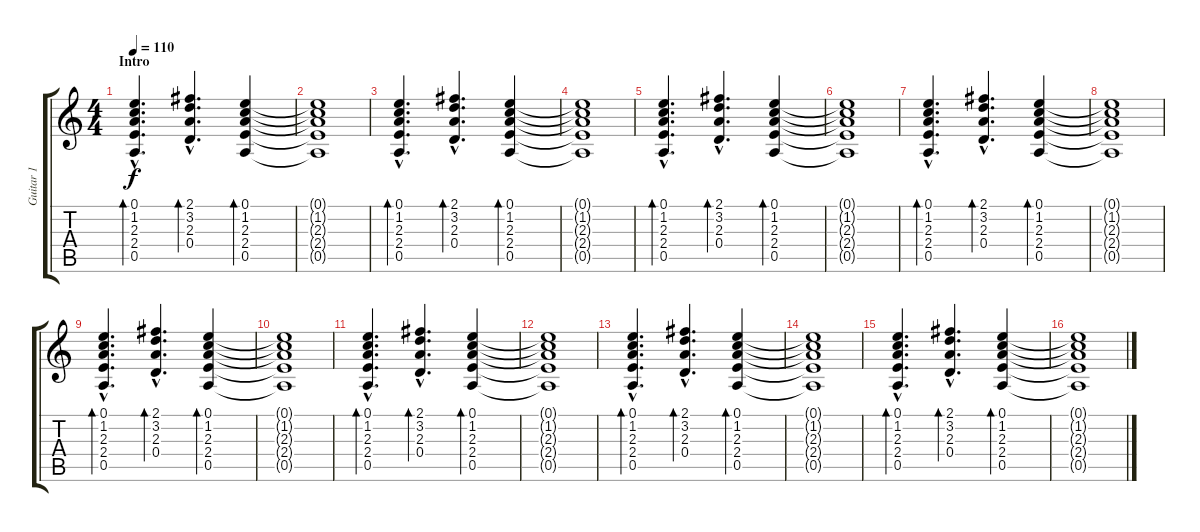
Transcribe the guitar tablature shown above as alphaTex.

\track ("Guitar 1" "Guitar 1") {instrument electricguitarclean}
\staff {score tabs}
\tuning (E4 B3 G3 D3 A2 E2) {hide}
\ts (4 4)
\section ("" "Intro")
\tempo 110
\clef g2
\ks c
(0.1{hac} 1.2{hac} 2.3{hac} 2.4{hac} 0.5{hac}).4{d bd 240 dy f instrument electricguitarclean} (2.1{hac} 3.2{hac} 2.3{hac} 0.4{hac}).4{d bd 60} (0.1 1.2 2.3 2.4 0.5).4{bd 120} |
(0.1{t} 1.2{t} 2.3{t} 2.4{t} 0.5{t}).1 |
(0.1{hac} 1.2{hac} 2.3{hac} 2.4{hac} 0.5{hac}).4{d bd 240} (2.1{hac} 3.2{hac} 2.3{hac} 0.4{hac}).4{d bd 60} (0.1 1.2 2.3 2.4 0.5).4{bd 120} |
(0.1{t} 1.2{t} 2.3{t} 2.4{t} 0.5{t}).1 |
(0.1{hac} 1.2{hac} 2.3{hac} 2.4{hac} 0.5{hac}).4{d bd 240} (2.1{hac} 3.2{hac} 2.3{hac} 0.4{hac}).4{d bd 60} (0.1 1.2 2.3 2.4 0.5).4{bd 120} |
(0.1{t} 1.2{t} 2.3{t} 2.4{t} 0.5{t}).1 |
(0.1{hac} 1.2{hac} 2.3{hac} 2.4{hac} 0.5{hac}).4{d bd 240} (2.1{hac} 3.2{hac} 2.3{hac} 0.4{hac}).4{d bd 60} (0.1 1.2 2.3 2.4 0.5).4{bd 120} |
(0.1{t} 1.2{t} 2.3{t} 2.4{t} 0.5{t}).1 |
(0.1{hac} 1.2{hac} 2.3{hac} 2.4{hac} 0.5{hac}).4{d bd 240} (2.1{hac} 3.2{hac} 2.3{hac} 0.4{hac}).4{d bd 60} (0.1 1.2 2.3 2.4 0.5).4{bd 120} |
(0.1{t} 1.2{t} 2.3{t} 2.4{t} 0.5{t}).1 |
(0.1{hac} 1.2{hac} 2.3{hac} 2.4{hac} 0.5{hac}).4{d bd 240} (2.1{hac} 3.2{hac} 2.3{hac} 0.4{hac}).4{d bd 60} (0.1 1.2 2.3 2.4 0.5).4{bd 120} |
(0.1{t} 1.2{t} 2.3{t} 2.4{t} 0.5{t}).1 |
(0.1{hac} 1.2{hac} 2.3{hac} 2.4{hac} 0.5{hac}).4{d bd 240} (2.1{hac} 3.2{hac} 2.3{hac} 0.4{hac}).4{d bd 60} (0.1 1.2 2.3 2.4 0.5).4{bd 120} |
(0.1{t} 1.2{t} 2.3{t} 2.4{t} 0.5{t}).1 |
(0.1{hac} 1.2{hac} 2.3{hac} 2.4{hac} 0.5{hac}).4{d bd 240} (2.1{hac} 3.2{hac} 2.3{hac} 0.4{hac}).4{d bd 60} (0.1 1.2 2.3 2.4 0.5).4{bd 120} |
(0.1{t} 1.2{t} 2.3{t} 2.4{t} 0.5{t}).1
